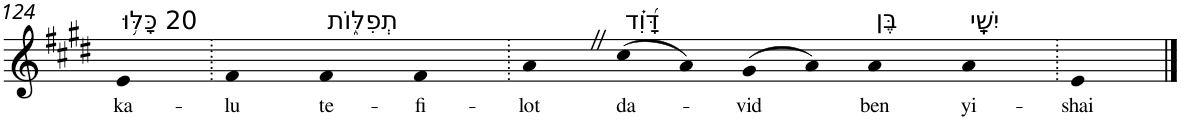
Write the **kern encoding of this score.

**kern	**text
*part1	*part1
*staff1	*staff1
*I"Piano	*
*I'Pno	*
!!LO:PB:g=z
*clefG2	*
*k[f#c#g#d#]	*
*E:	*
=124	=124
!LO:TX:a:t=20 כָּלּ֥וּ	!
!	!LO:LY:b
4e	ka-
=125.	=125.
!	!LO:LY:b
4f#	-lu
!LO:TX:a:t=תְפִלּ֑וֹת	!
!	!LO:LY:b
4f#	te-
!	!LO:LY:b
4f#	-fi-
=126.	=126.
!	!LO:LY:b
4aZ	-lot
!LO:TX:a:t=דָּ֝וִ֗ד	!
!	!LO:LY:b
(>8cc#	da-
8a)	.
!	!LO:LY:b
(>8g#	-vid
8a)	.
!LO:TX:a:t=בֶּן	!
!	!LO:LY:b
4a	ben
!LO:TX:a:t=יִשָֽׁי	!
!	!LO:LY:b
4a	yi-
=127.	=127.
!	!LO:LY:b
4e	-shai
==	==
*-	*-
